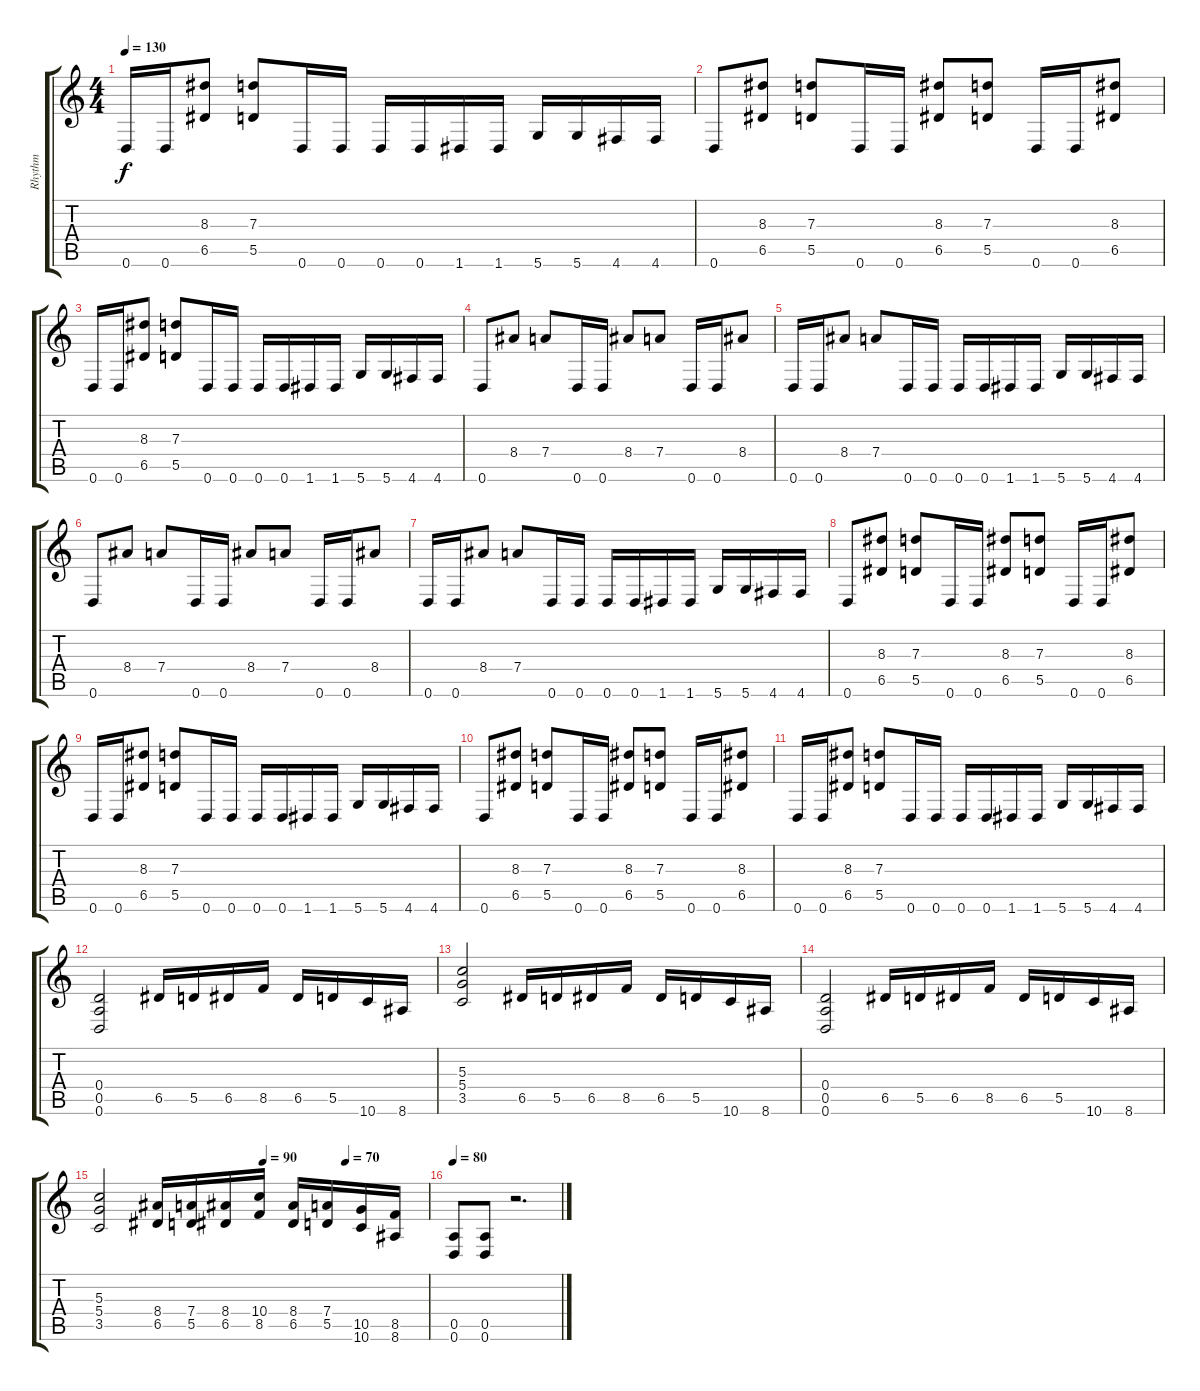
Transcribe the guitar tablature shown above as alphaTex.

\track ("Rhythm" "Rhythm") {instrument distortionguitar}
\staff {score tabs}
\tuning (E4 B3 G3 D3 A2 D2) {hide}
\ts (4 4)
\tempo 130
\clef g2
\ks c
0.6.16{dy f} 0.6.16 (8.3 6.5).8 (7.3 5.5).8 0.6.16 0.6.16 0.6.16 0.6.16 1.6.16 1.6.16 5.6.16 5.6.16 4.6.16 4.6.16 |
0.6.8 (8.3 6.5).8 (7.3 5.5).8 0.6.16 0.6.16 (8.3 6.5).8 (7.3 5.5).8 0.6.16 0.6.16 (8.3 6.5).8 |
0.6.16 0.6.16 (8.3 6.5).8 (7.3 5.5).8 0.6.16 0.6.16 0.6.16 0.6.16 1.6.16 1.6.16 5.6.16 5.6.16 4.6.16 4.6.16 |
0.6.8 8.4.8 7.4.8 0.6.16 0.6.16 8.4.8 7.4.8 0.6.16 0.6.16 8.4.8 |
0.6.16 0.6.16 8.4.8 7.4.8 0.6.16 0.6.16 0.6.16 0.6.16 1.6.16 1.6.16 5.6.16 5.6.16 4.6.16 4.6.16 |
0.6.8 8.4.8 7.4.8 0.6.16 0.6.16 8.4.8 7.4.8 0.6.16 0.6.16 8.4.8 |
0.6.16 0.6.16 8.4.8 7.4.8 0.6.16 0.6.16 0.6.16 0.6.16 1.6.16 1.6.16 5.6.16 5.6.16 4.6.16 4.6.16 |
0.6.8 (8.3 6.5).8 (7.3 5.5).8 0.6.16 0.6.16 (8.3 6.5).8 (7.3 5.5).8 0.6.16 0.6.16 (8.3 6.5).8 |
0.6.16 0.6.16 (8.3 6.5).8 (7.3 5.5).8 0.6.16 0.6.16 0.6.16 0.6.16 1.6.16 1.6.16 5.6.16 5.6.16 4.6.16 4.6.16 |
0.6.8 (8.3 6.5).8 (7.3 5.5).8 0.6.16 0.6.16 (8.3 6.5).8 (7.3 5.5).8 0.6.16 0.6.16 (8.3 6.5).8 |
0.6.16 0.6.16 (8.3 6.5).8 (7.3 5.5).8 0.6.16 0.6.16 0.6.16 0.6.16 1.6.16 1.6.16 5.6.16 5.6.16 4.6.16 4.6.16 |
(0.4 0.5 0.6).2 6.5.16 5.5.16 6.5.16 8.5.16 6.5.16 5.5.16 10.6.16 8.6.16 |
(5.3 5.4 3.5).2 6.5.16 5.5.16 6.5.16 8.5.16 6.5.16 5.5.16 10.6.16 8.6.16 |
(0.4 0.5 0.6).2 6.5.16 5.5.16 6.5.16 8.5.16 6.5.16 5.5.16 10.6.16 8.6.16 |
\tempo (90 0.5)
\tempo (70 0.75)
(5.3 5.4 3.5).2 (8.4 6.5).16 (7.4 5.5).16 (8.4 6.5).16 (10.4 8.5).16 (8.4 6.5).16 (7.4 5.5).16 (10.5 10.6).16 (8.5 8.6).16 |
\tempo 80
(0.5 0.6).8 (0.5 0.6).8 r.2{d}
